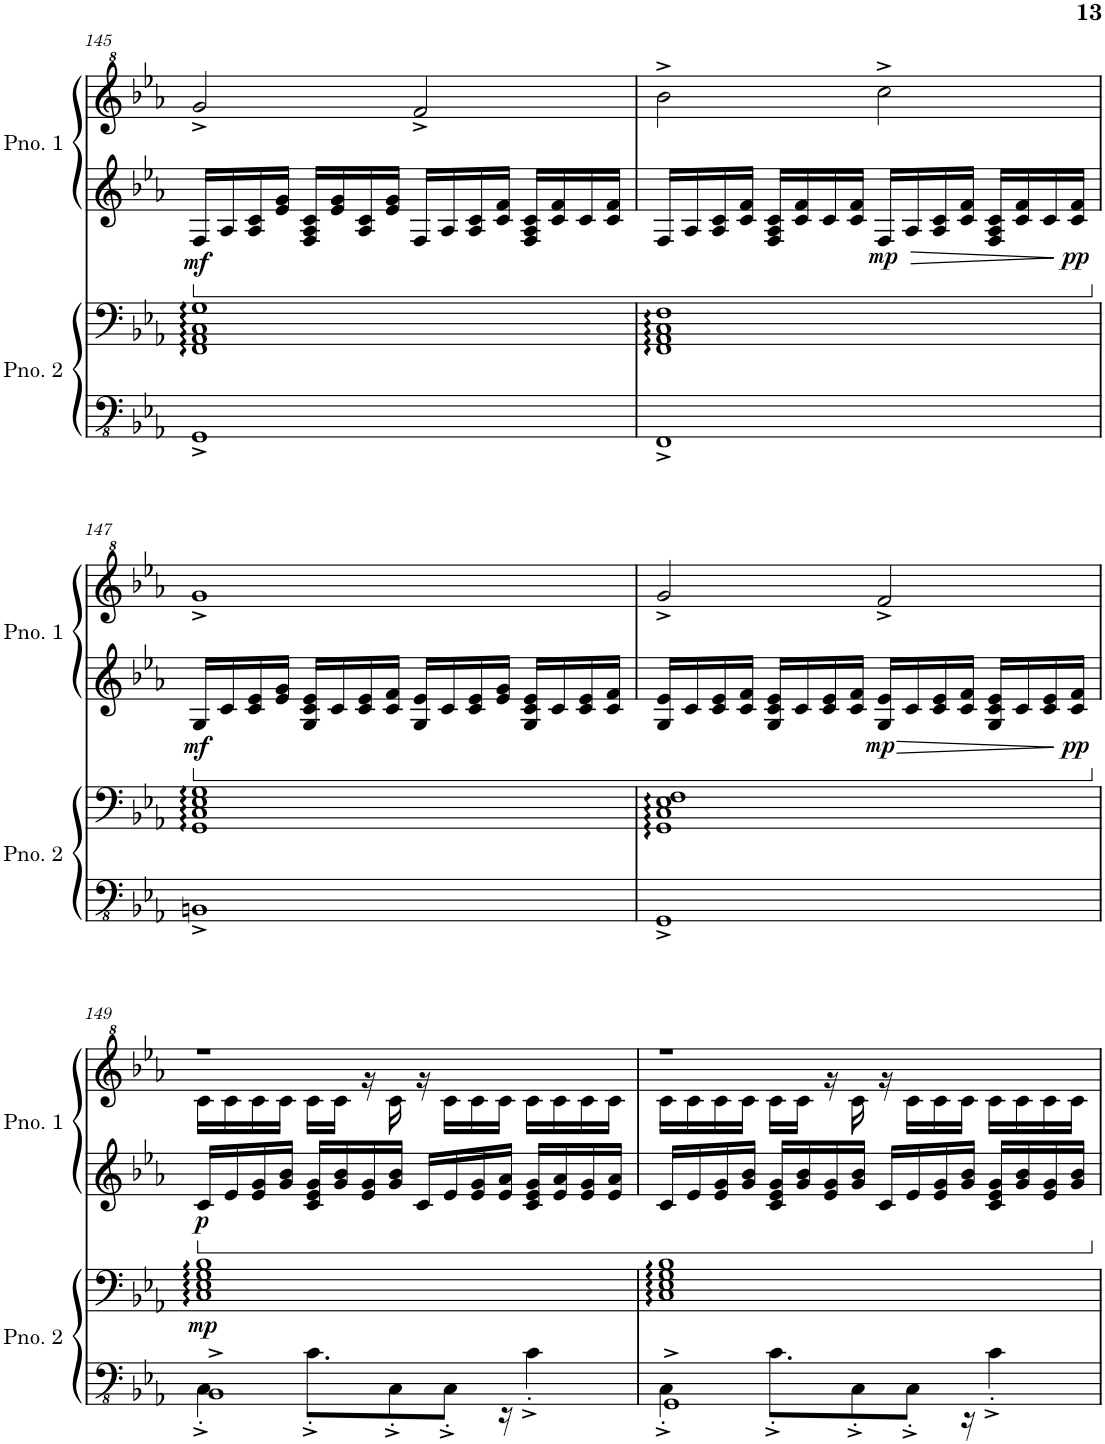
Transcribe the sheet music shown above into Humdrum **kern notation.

**kern	**kern	**dynam	**kern	**kern	**dynam
*part2	*part2	*part2	*part1	*part1	*part1
*staff4	*staff3	*staff3/4	*staff2	*staff1	*staff1/2
*I"Piano 2	*	*	*I"Piano 1	*	*
*I'Pno. 2	*	*	*I'Pno. 1	*	*
!!LO:PB:g=z
*clefFv4	*clefF4	*	*clefG2	*clefG^2	*
*k[b-e-a-]	*k[b-e-a-]	*	*k[b-e-a-]	*k[b-e-a-]	*
*M4/4	*M4/4	*	*M4/4	*M4/4	*
=145	=145	=145	=145	=145	=145
!	!	!	!	!	!LO:DY:b=2
1GGG^	1FF 1AA- 1C 1G	.	16F/LL	2gg^/	mf
.	.	.	16A-/	.	.
.	.	.	16A-/ 16c/	.	.
.	.	.	16e-/ 16g/JJ	.	.
.	.	.	16F/ 16A-/ 16c/LL	.	.
.	.	.	16e-/ 16g/	.	.
.	.	.	16A-/ 16c/	.	.
.	.	.	16e-/ 16g/JJ	.	.
.	.	.	16F/LL	2ff^/	.
.	.	.	16A-/	.	.
.	.	.	16A-/ 16c/	.	.
.	.	.	16c/ 16f/JJ	.	.
.	.	.	16F/ 16A-/ 16c/LL	.	.
.	.	.	16c/ 16f/	.	.
.	.	.	16c/	.	.
.	.	.	16c/ 16f/JJ	.	.
=146	=146	=146	=146	=146	=146
1FFF^	1FF 1AA- 1C 1F	.	16F/LL	2bb-^\	.
.	.	.	16A-/	.	.
.	.	.	16A-/ 16c/	.	.
.	.	.	16c/ 16f/JJ	.	.
.	.	.	16F/ 16A-/ 16c/LL	.	.
.	.	.	16c/ 16f/	.	.
.	.	.	16c/	.	.
.	.	.	16c/ 16f/JJ	.	.
!	!	!	!	!	!LO:DY:b=2
.	.	.	16F/LL	2ccc^\	mp
.	.	.	16A-/	.	.
.	.	.	16A-/ 16c/	.	.
.	.	.	16c/ 16f/JJ	.	.
.	.	.	16F/ 16A-/ 16c/LL	.	.
.	.	.	16c/ 16f/	.	.
.	.	.	16c/	.	.
!	!	!	!	!	!LO:DY:b=2
.	.	.	16c/ 16f/JJ	.	pp
!!LO:LB:g=z
=147	=147	=147	=147	=147	=147
!	!	!	!	!	!LO:DY:b=2
1BBBn^	1GG 1C 1E- 1G	.	16G/LL	1gg^	mf
.	.	.	16c/	.	.
.	.	.	16c/ 16e-/	.	.
.	.	.	16e-/ 16g/JJ	.	.
.	.	.	16G/ 16c/ 16e-/LL	.	.
.	.	.	16c/	.	.
.	.	.	16c/ 16e-/	.	.
.	.	.	16c/ 16f/JJ	.	.
.	.	.	16G/ 16e-/LL	.	.
.	.	.	16c/	.	.
.	.	.	16c/ 16e-/	.	.
.	.	.	16e-/ 16g/JJ	.	.
.	.	.	16G/ 16c/ 16e-/LL	.	.
.	.	.	16c/	.	.
.	.	.	16c/ 16e-/	.	.
.	.	.	16c/ 16f/JJ	.	.
=148	=148	=148	=148	=148	=148
1GGG^	1GG 1C 1E- 1F	.	16G/ 16e-/LL	2gg^/	.
.	.	.	16c/	.	.
.	.	.	16c/ 16e-/	.	.
.	.	.	16c/ 16f/JJ	.	.
.	.	.	16G/ 16c/ 16e-/LL	.	.
.	.	.	16c/	.	.
.	.	.	16c/ 16e-/	.	.
.	.	.	16c/ 16f/JJ	.	.
!	!	!	!	!	!LO:DY:b=2
.	.	.	16G/ 16e-/LL	2ff^/	mp
.	.	.	16c/	.	.
.	.	.	16c/ 16e-/	.	.
.	.	.	16c/ 16f/JJ	.	.
.	.	.	16G/ 16c/ 16e-/LL	.	.
.	.	.	16c/	.	.
.	.	.	16c/ 16e-/	.	.
!	!	!	!	!	!LO:DY:b=2
.	.	.	16c/ 16f/JJ	.	pp
!!LO:LB:g=z
=149	=149	=149	=149	=149	=149
*^	*	*	*	*^	*
!	!	!	!LO:DY:b	!	!	!	!LO:DY:b=2
1BBB-^	4CC'^\	1C 1E- 1G 1B-	mp	16c/LL	1r	16cc\LL	p
.	.	.	.	16e-/	.	16cc\	.
.	.	.	.	16e-/ 16g/	.	16cc\	.
.	.	.	.	16g/ 16b-/JJ	.	16cc\JJ	.
.	8.C'^\L	.	.	16c/ 16e-/ 16g/LL	.	16cc\LL	.
.	.	.	.	16g/ 16b-/	.	16cc\JJ	.
.	.	.	.	16e-/ 16g/	.	16r	.
.	8CC'^\	.	.	16g/ 16b-/JJ	.	16cc\	.
.	.	.	.	16c/LL	.	16r	.
.	8CC'^\J	.	.	16e-/	.	16cc\LL	.
.	.	.	.	16e-/ 16g/	.	16cc\	.
.	16r	.	.	16e-/ 16a-/JJ	.	16cc\JJ	.
.	4C'^\	.	.	16c/ 16e-/ 16g/LL	.	16cc\LL	.
.	.	.	.	16e-/ 16a-/	.	16cc\	.
.	.	.	.	16e-/ 16g/	.	16cc\	.
.	.	.	.	16e-/ 16a-/JJ	.	16cc\JJ	.
=150	=150	=150	=150	=150	=150	=150	=150
1GGG^	4CC'^\	1C 1E- 1G 1B-	.	16c/LL	1r	16cc\LL	.
.	.	.	.	16e-/	.	16cc\	.
.	.	.	.	16e-/ 16g/	.	16cc\	.
.	.	.	.	16g/ 16b-/JJ	.	16cc\JJ	.
.	8.C'^\L	.	.	16c/ 16e-/ 16g/LL	.	16cc\LL	.
.	.	.	.	16g/ 16b-/	.	16cc\JJ	.
.	.	.	.	16e-/ 16g/	.	16r	.
.	8CC'^\	.	.	16g/ 16b-/JJ	.	16cc\	.
.	.	.	.	16c/LL	.	16r	.
.	8CC'^\J	.	.	16e-/	.	16cc\LL	.
.	.	.	.	16e-/ 16g/	.	16cc\	.
.	16r	.	.	16g/ 16b-/JJ	.	16cc\JJ	.
.	4C'^\	.	.	16c/ 16e-/ 16g/LL	.	16cc\LL	.
.	.	.	.	16g/ 16b-/	.	16cc\	.
.	.	.	.	16e-/ 16g/	.	16cc\	.
.	.	.	.	16g/ 16b-/JJ	.	16cc\JJ	.
*v	*v	*	*	*	*v	*v	*
=	=	=	=	=	=
*-	*-	*-	*-	*-	*-
